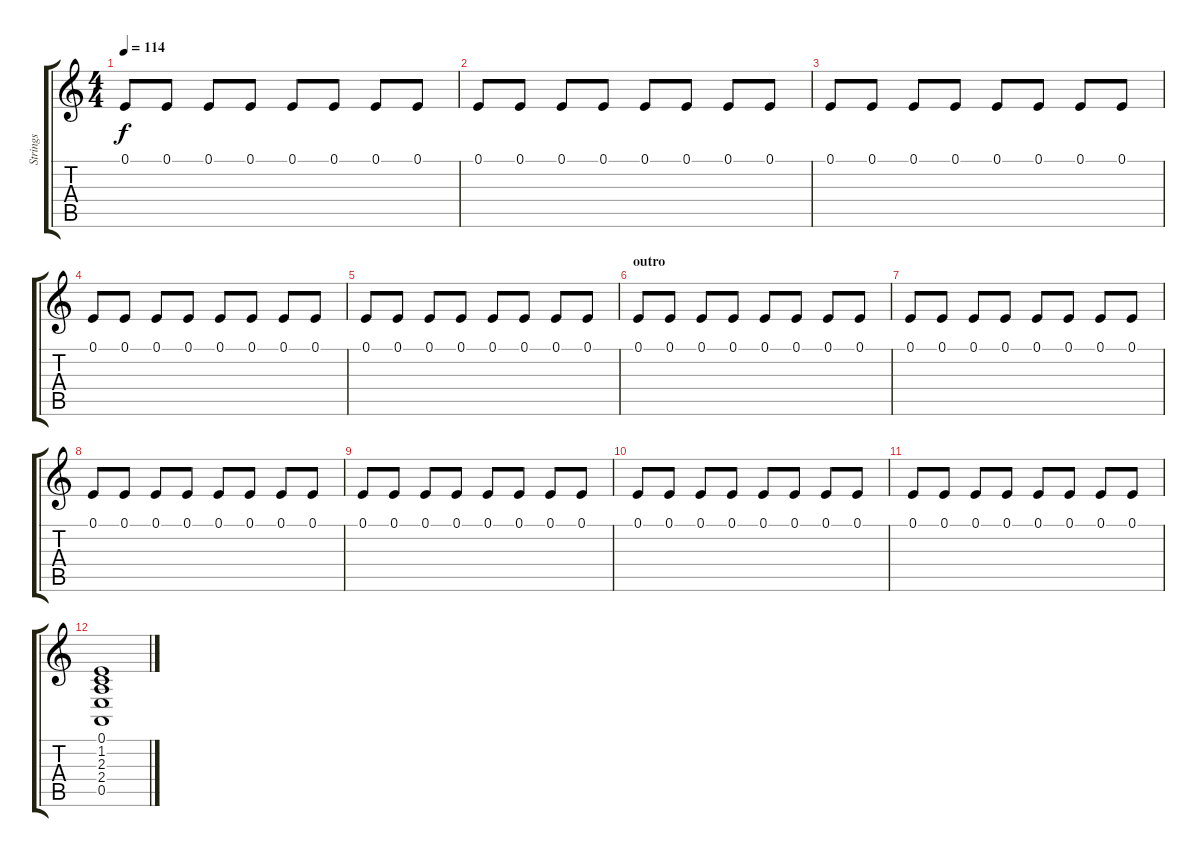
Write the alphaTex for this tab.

\track ("Strings" "Strings") {instrument stringensemble1}
\staff {score tabs}
\tuning (E4 B3 G3 D3 A2 E2) {hide}
\ts (4 4)
\tempo 114
\clef g2
\ks c
0.1.8{dy f} 0.1.8 0.1.8 0.1.8 0.1.8 0.1.8 0.1.8 0.1.8 |
0.1.8 0.1.8 0.1.8 0.1.8 0.1.8 0.1.8 0.1.8 0.1.8 |
0.1.8 0.1.8 0.1.8 0.1.8 0.1.8 0.1.8 0.1.8 0.1.8 |
0.1.8 0.1.8 0.1.8 0.1.8 0.1.8 0.1.8 0.1.8 0.1.8 |
0.1.8 0.1.8 0.1.8 0.1.8 0.1.8 0.1.8 0.1.8 0.1.8 |
\section ("" "outro")
0.1.8 0.1.8 0.1.8 0.1.8 0.1.8 0.1.8 0.1.8 0.1.8 |
0.1.8 0.1.8 0.1.8 0.1.8 0.1.8 0.1.8 0.1.8 0.1.8 |
0.1.8 0.1.8 0.1.8 0.1.8 0.1.8 0.1.8 0.1.8 0.1.8 |
0.1.8 0.1.8 0.1.8 0.1.8 0.1.8 0.1.8 0.1.8 0.1.8 |
0.1.8 0.1.8 0.1.8 0.1.8 0.1.8 0.1.8 0.1.8 0.1.8 |
0.1.8 0.1.8 0.1.8 0.1.8 0.1.8 0.1.8 0.1.8 0.1.8 |
(0.1 1.2 2.3 2.4 0.5).1
